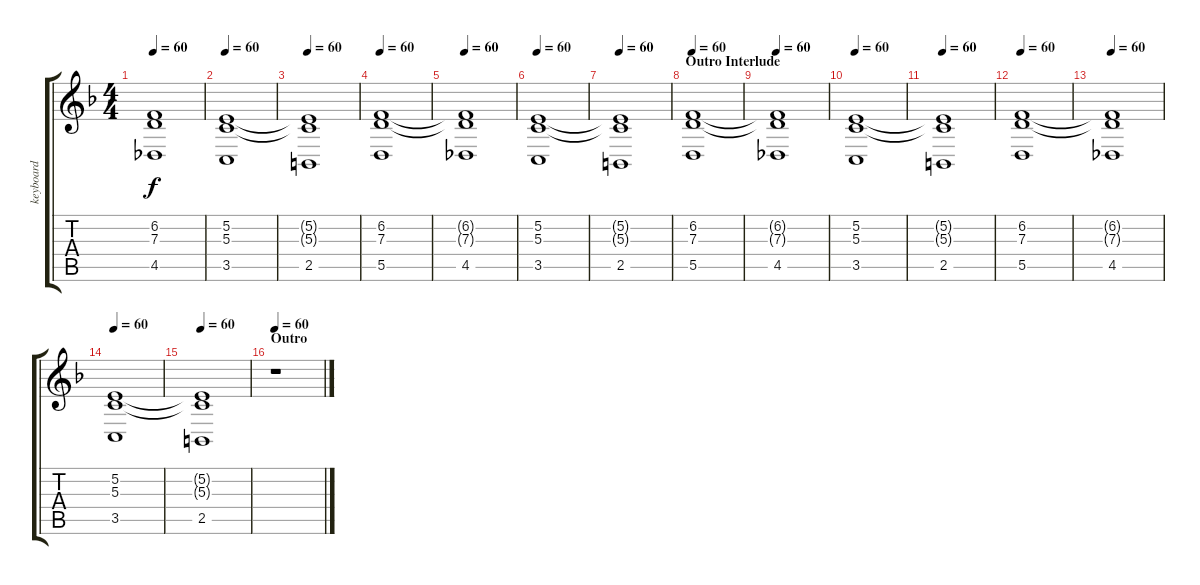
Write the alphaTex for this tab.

\track ("keyboard" "keyboard") {instrument cello}
\staff {score tabs}
\tuning (E4 B3 G3 D3 A2 E2) {hide}
\ts (4 4)
\tempo 60
\clef g2
\ks dminor
(6.2{t} 7.3{t} 4.5).1{dy f} |
\tempo 60
(5.2 5.3 3.5).1 |
\tempo 60
(5.2{t} 5.3{t} 2.5).1 |
\tempo 60
(6.2 7.3 5.5).1 |
\tempo 60
(6.2{t} 7.3{t} 4.5).1 |
\tempo 60
(5.2 5.3 3.5).1 |
\tempo 60
(5.2{t} 5.3{t} 2.5).1 |
\section ("" "Outro Interlude")
\tempo 60
(6.2 7.3 5.5).1{instrument electricpiano1} |
\tempo 60
(6.2{t} 7.3{t} 4.5).1 |
\tempo 60
(5.2 5.3 3.5).1{instrument electricpiano1} |
\tempo 60
(5.2{t} 5.3{t} 2.5).1 |
\tempo 60
(6.2 7.3 5.5).1{instrument electricpiano1} |
\tempo 60
(6.2{t} 7.3{t} 4.5).1 |
\tempo 60
(5.2 5.3 3.5).1{instrument electricpiano1} |
\tempo 60
(5.2{t} 5.3{t} 2.5).1 |
\section ("" "Outro")
\tempo 60
r.1
